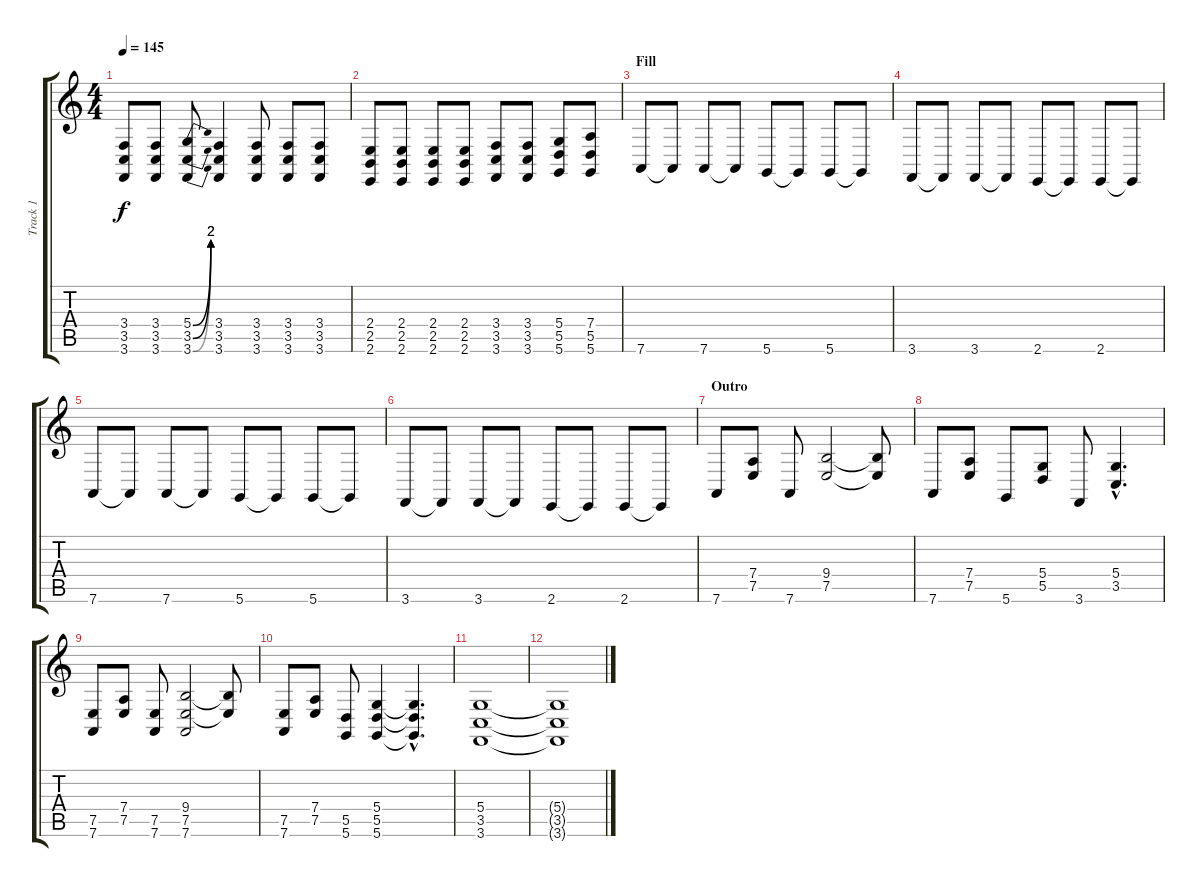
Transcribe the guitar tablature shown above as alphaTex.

\track ("Track 1" "Track 1") {instrument orchestralharp}
\staff {score tabs}
\tuning (E4 B3 G3 D3 A2 D2) {hide}
\ts (4 4)
\tempo 145
\clef g2
\ks c
(3.4 3.5 3.6).8{dy f} (3.4 3.5 3.6).8 (5.4{be (bend 0 0 60 8)} 3.5{be (bend 0 0 60 8)} 3.6{be (bend 0 0 60 8)}).8 (3.4 3.5 3.6).4 (3.4 3.5 3.6).8 (3.4 3.5 3.6).8 (3.4 3.5 3.6).8 |
(2.4 2.5 2.6).8 (2.4 2.5 2.6).8 (2.4 2.5 2.6).8 (2.4 2.5 2.6).8 (3.4 3.5 3.6).8 (3.4 3.5 3.6).8 (5.4 5.5 5.6).8 (7.4 5.5 5.6).8 |
\section ("" "Fill")
7.6.8 7.6{t}.8 7.6.8 7.6{t}.8 5.6.8 5.6{t}.8 5.6.8 5.6{t}.8 |
3.6.8 3.6{t}.8 3.6.8 3.6{t}.8 2.6.8 2.6{t}.8 2.6.8 2.6{t}.8 |
7.6.8 7.6{t}.8 7.6.8 7.6{t}.8 5.6.8 5.6{t}.8 5.6.8 5.6{t}.8 |
3.6.8 3.6{t}.8 3.6.8 3.6{t}.8 2.6.8 2.6{t}.8 2.6.8 2.6{t}.8 |
\section ("" "Outro")
7.6.8 (7.4 7.5).8 7.6.8 (9.4 7.5).2 (9.4{t} 7.5{t}).8 |
7.6.8 (7.4 7.5).8 5.6.8 (5.4 5.5).8 3.6.8 (5.4{hac} 3.5{hac}).4{d} |
(7.5 7.6).8 (7.4 7.5).8 (7.5 7.6).8 (9.4 7.5 7.6).2 (9.4{t} 7.5{t}).8 |
(7.5 7.6).8 (7.4 7.5).8 (5.5 5.6).8 (5.4 5.5 5.6).4 (5.4{hac t} 5.5{hac t} 5.6{hac t}).4{d} |
(5.4 3.5 3.6).1 |
(5.4{t} 3.5{t} 3.6{t}).1
